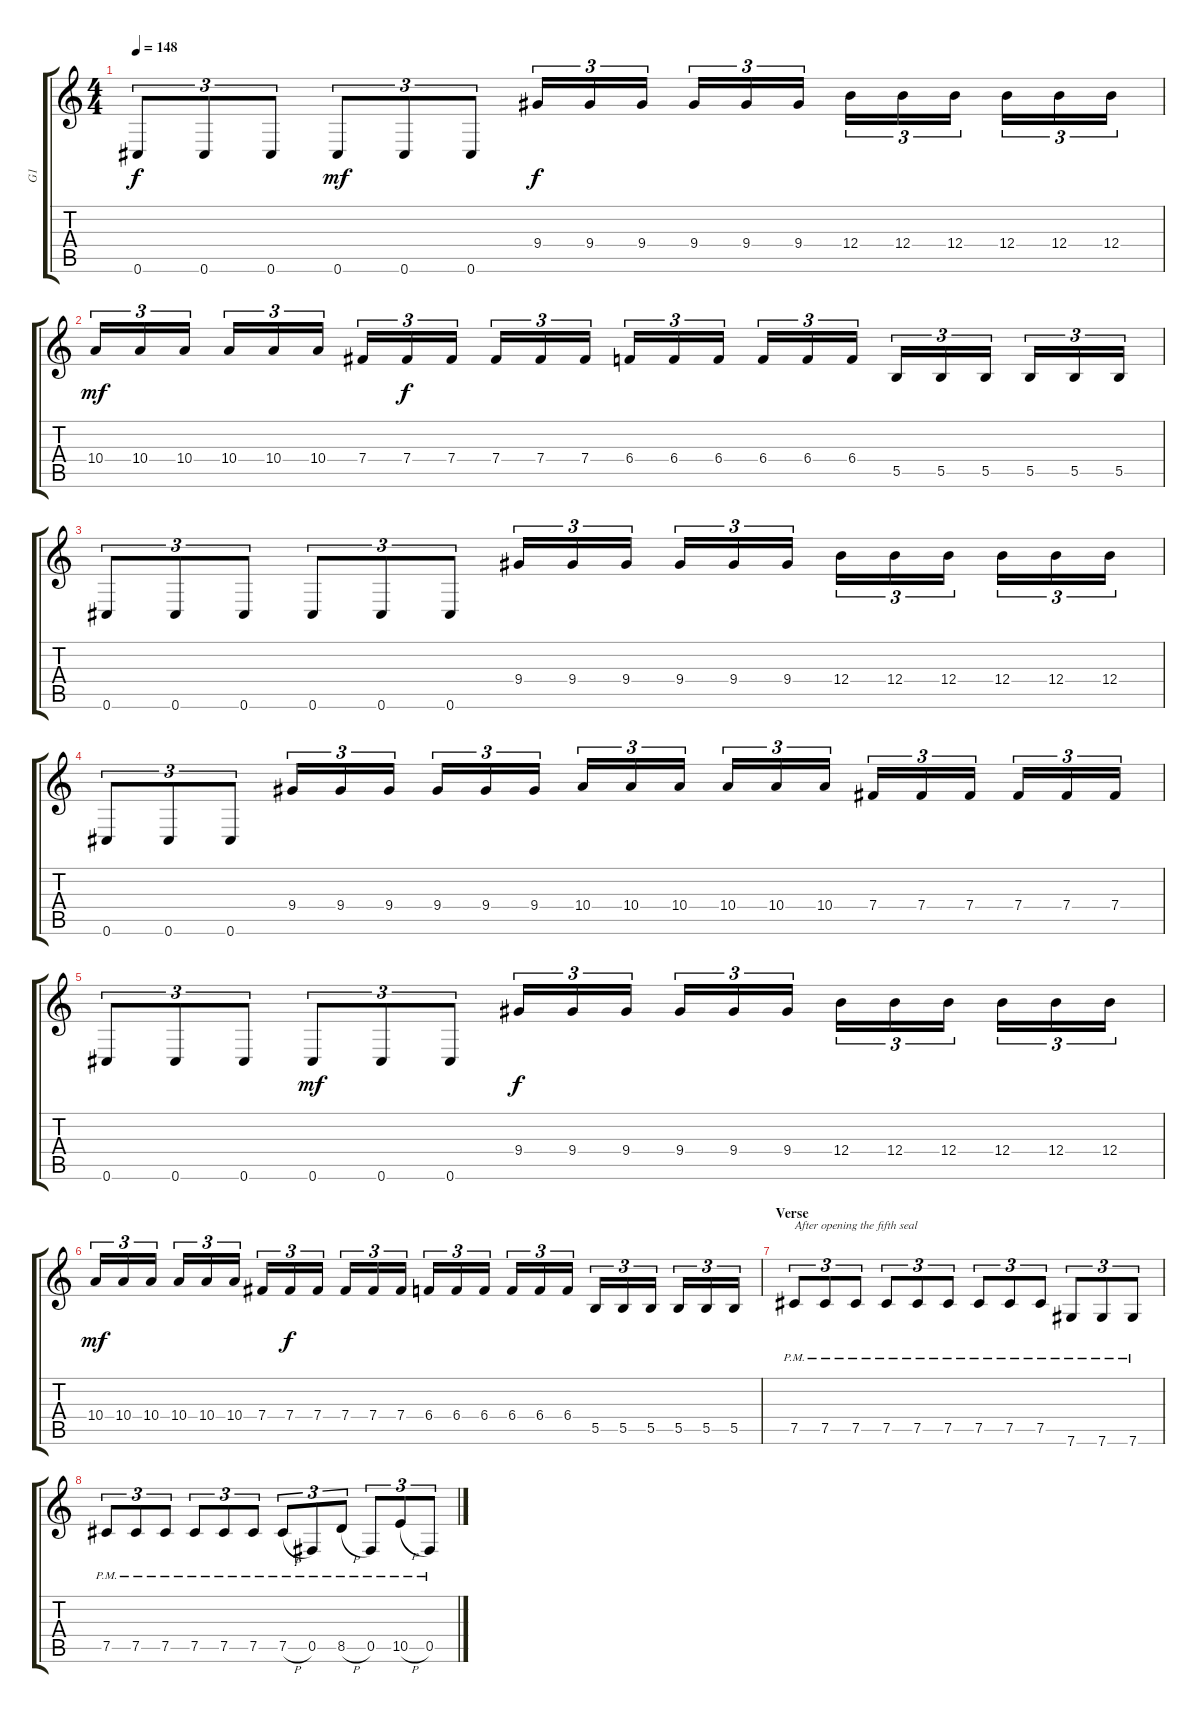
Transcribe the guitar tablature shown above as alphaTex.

\track ("G1" "G1") {instrument distortionguitar}
\staff {score tabs}
\tuning (Db4 Ab3 E3 B2 Gb2 Db2) {hide}
\ts (4 4)
\tempo 148
\clef g2
\ks c
0.6.8{tu (3 2) dy f} 0.6.8{tu (3 2)} 0.6.8{tu (3 2)} 0.6.8{tu (3 2) dy mf} 0.6.8{tu (3 2)} 0.6.8{tu (3 2)} 9.4.16{tu (3 2) dy f} 9.4.16{tu (3 2)} 9.4.16{tu (3 2)} 9.4.16{tu (3 2)} 9.4.16{tu (3 2)} 9.4.16{tu (3 2)} 12.4.16{tu (3 2)} 12.4.16{tu (3 2)} 12.4.16{tu (3 2)} 12.4.16{tu (3 2)} 12.4.16{tu (3 2)} 12.4.16{tu (3 2)} |
10.4.16{tu (3 2) dy mf} 10.4.16{tu (3 2)} 10.4.16{tu (3 2)} 10.4.16{tu (3 2)} 10.4.16{tu (3 2)} 10.4.16{tu (3 2)} 7.4.16{tu (3 2)} 7.4.16{tu (3 2) dy f} 7.4.16{tu (3 2)} 7.4.16{tu (3 2)} 7.4.16{tu (3 2)} 7.4.16{tu (3 2)} 6.4.16{tu (3 2)} 6.4.16{tu (3 2)} 6.4.16{tu (3 2)} 6.4.16{tu (3 2)} 6.4.16{tu (3 2)} 6.4.16{tu (3 2)} 5.5.16{tu (3 2)} 5.5.16{tu (3 2)} 5.5.16{tu (3 2)} 5.5.16{tu (3 2)} 5.5.16{tu (3 2)} 5.5.16{tu (3 2)} |
0.6.8{tu (3 2)} 0.6.8{tu (3 2)} 0.6.8{tu (3 2)} 0.6.8{tu (3 2)} 0.6.8{tu (3 2)} 0.6.8{tu (3 2)} 9.4.16{tu (3 2)} 9.4.16{tu (3 2)} 9.4.16{tu (3 2)} 9.4.16{tu (3 2)} 9.4.16{tu (3 2)} 9.4.16{tu (3 2)} 12.4.16{tu (3 2)} 12.4.16{tu (3 2)} 12.4.16{tu (3 2)} 12.4.16{tu (3 2)} 12.4.16{tu (3 2)} 12.4.16{tu (3 2)} |
0.6.8{tu (3 2)} 0.6.8{tu (3 2)} 0.6.8{tu (3 2)} 9.4.16{tu (3 2)} 9.4.16{tu (3 2)} 9.4.16{tu (3 2)} 9.4.16{tu (3 2)} 9.4.16{tu (3 2)} 9.4.16{tu (3 2)} 10.4.16{tu (3 2)} 10.4.16{tu (3 2)} 10.4.16{tu (3 2)} 10.4.16{tu (3 2)} 10.4.16{tu (3 2)} 10.4.16{tu (3 2)} 7.4.16{tu (3 2)} 7.4.16{tu (3 2)} 7.4.16{tu (3 2)} 7.4.16{tu (3 2)} 7.4.16{tu (3 2)} 7.4.16{tu (3 2)} |
0.6.8{tu (3 2)} 0.6.8{tu (3 2)} 0.6.8{tu (3 2)} 0.6.8{tu (3 2) dy mf} 0.6.8{tu (3 2)} 0.6.8{tu (3 2)} 9.4.16{tu (3 2) dy f} 9.4.16{tu (3 2)} 9.4.16{tu (3 2)} 9.4.16{tu (3 2)} 9.4.16{tu (3 2)} 9.4.16{tu (3 2)} 12.4.16{tu (3 2)} 12.4.16{tu (3 2)} 12.4.16{tu (3 2)} 12.4.16{tu (3 2)} 12.4.16{tu (3 2)} 12.4.16{tu (3 2)} |
10.4.16{tu (3 2) dy mf} 10.4.16{tu (3 2)} 10.4.16{tu (3 2)} 10.4.16{tu (3 2)} 10.4.16{tu (3 2)} 10.4.16{tu (3 2)} 7.4.16{tu (3 2)} 7.4.16{tu (3 2) dy f} 7.4.16{tu (3 2)} 7.4.16{tu (3 2)} 7.4.16{tu (3 2)} 7.4.16{tu (3 2)} 6.4.16{tu (3 2)} 6.4.16{tu (3 2)} 6.4.16{tu (3 2)} 6.4.16{tu (3 2)} 6.4.16{tu (3 2)} 6.4.16{tu (3 2)} 5.5.16{tu (3 2)} 5.5.16{tu (3 2)} 5.5.16{tu (3 2)} 5.5.16{tu (3 2)} 5.5.16{tu (3 2)} 5.5.16{tu (3 2)} |
\section ("" "Verse")
7.5{pm}.8{tu (3 2) txt "After opening the fifth seal"} 7.5{pm}.8{tu (3 2)} 7.5{pm}.8{tu (3 2)} 7.5{pm}.8{tu (3 2)} 7.5{pm}.8{tu (3 2)} 7.5{pm}.8{tu (3 2)} 7.5{pm}.8{tu (3 2)} 7.5{pm}.8{tu (3 2)} 7.5{pm}.8{tu (3 2)} 7.6{pm}.8{tu (3 2)} 7.6{pm}.8{tu (3 2)} 7.6{pm}.8{tu (3 2)} |
7.5{pm}.8{tu (3 2)} 7.5{pm}.8{tu (3 2)} 7.5{pm}.8{tu (3 2)} 7.5{pm}.8{tu (3 2)} 7.5{pm}.8{tu (3 2)} 7.5{pm}.8{tu (3 2)} 7.5{h pm}.8{tu (3 2)} 0.5{pm}.8{tu (3 2)} 8.5{h pm}.8{tu (3 2)} 0.5{pm}.8{tu (3 2)} 10.5{h pm}.8{tu (3 2)} 0.5{pm}.8{tu (3 2)}
